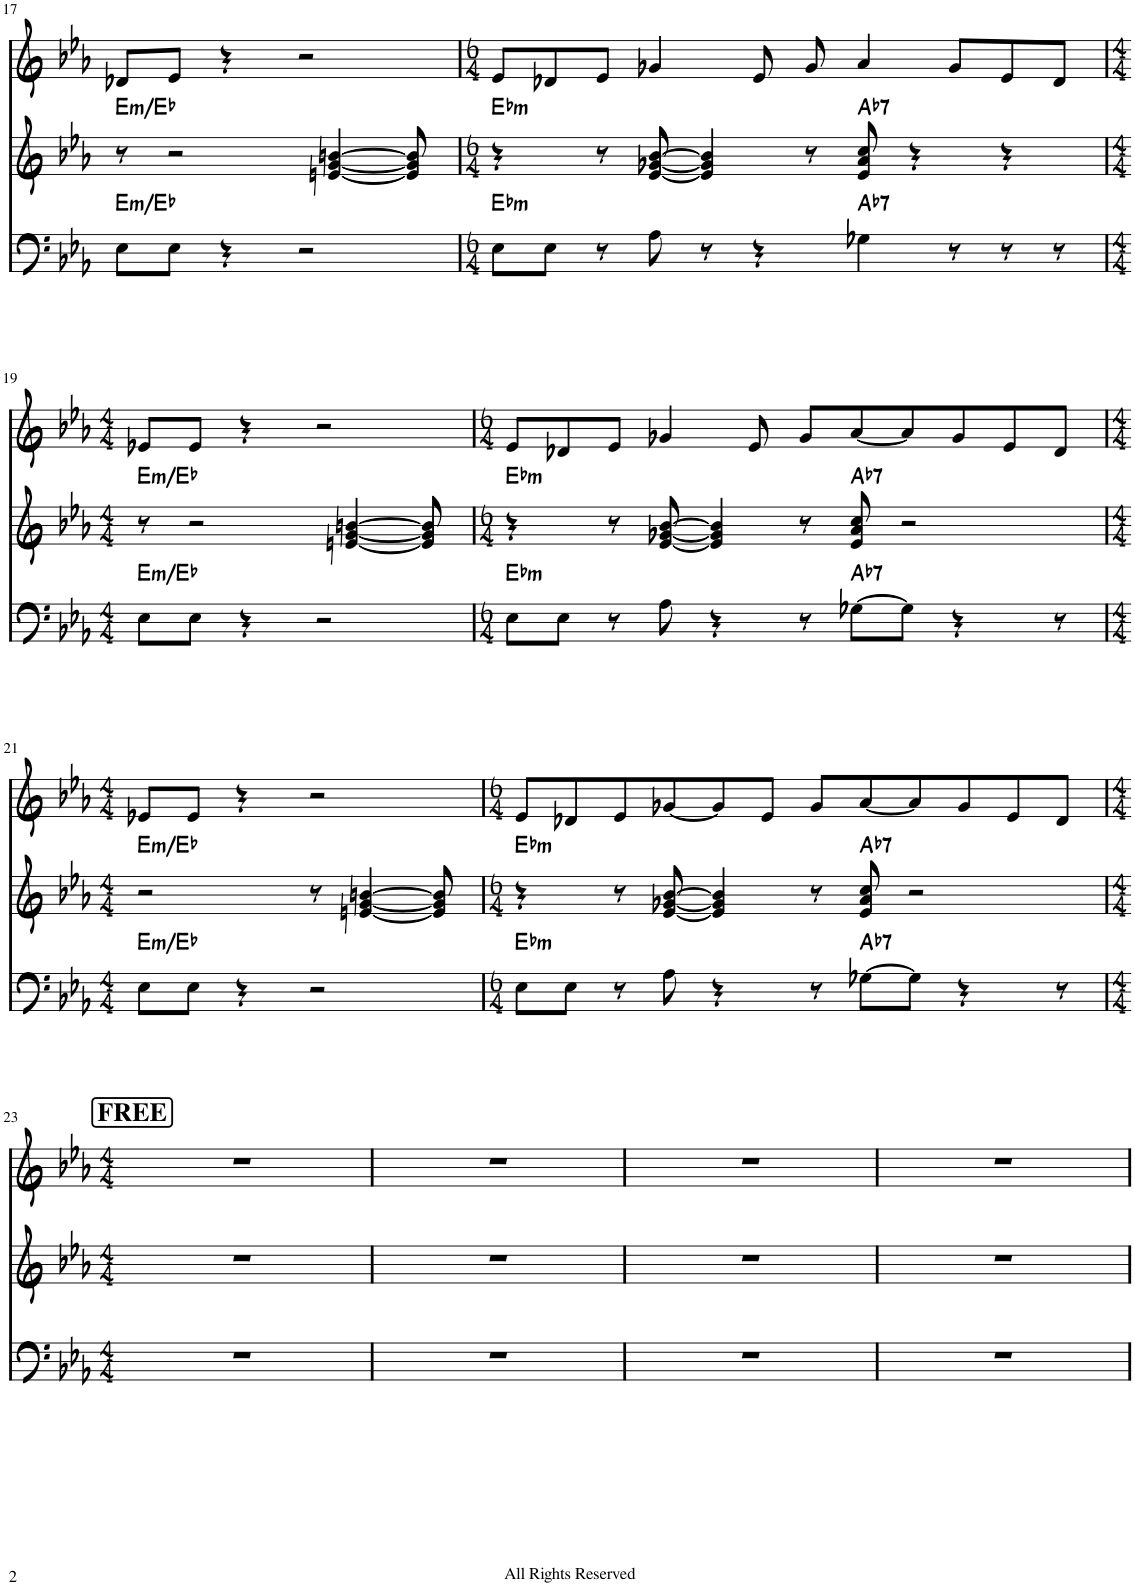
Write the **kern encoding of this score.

**kern	**harte	**kern	**harte	**kern
*part3	*part3	*part2	*part2	*part1
*staff3	*	*staff2	*	*staff1
*I"Left Hand	*	*I"Right Hand	*	*I"Staff-2
!!LO:PB:g=z
*clefF4	*	*clefG2	*	*clefG2
*	*	*	*	*Trd8c14
*k[b-e-a-]	*	*k[b-e-a-]	*	*k[b-e-a-]
*M4/4	*	*M4/4	*	*M4/4
=17	=17	=17	=17	=17
!	!LO:H:kt=m	!	!LO:H:kt=m	!
8E-\L	E:min/bb8	8r	E:min/bb8	8d-X/L
8E-\J	.	2r	.	8e-/J
4r	.	.	.	4r
2r	.	.	.	2r
.	.	[4en/ [4g/ [4bn/	.	.
.	.	8e/] 8g/] 8b/]	.	.
=18	=18	=18	=18	=18
*M6/4	*	*M6/4	*	*M6/4
!	!LO:H:kt=m	!	!LO:H:kt=m	!
8E-\L	Eb:min	4r	Eb:min	8e-/L
8E-\J	.	.	.	8d-X/
8r	.	8r	.	8e-/J
8A-\	.	[8e-/ [8g-X/ [8b-/	.	4g-X/
8r	.	4e-/] 4g-/] 4b-/]	.	.
4r	.	.	.	8e-/
.	.	8r	.	8g-/
!	!LO:H:kt=7	!	!LO:H:kt=7	!
4G-X\	Ab:7	8e-/ 8a-/ 8cc/	Ab:7	4a-/
.	.	4r	.	.
8r	.	.	.	8g-/L
8r	.	4r	.	8e-/
8r	.	.	.	8d-/J
!!LO:LB:g=z
=19	=19	=19	=19	=19
*M4/4	*	*M4/4	*	*M4/4
!	!LO:H:kt=m	!	!LO:H:kt=m	!
8E-\L	E:min/bb8	8r	E:min/bb8	8e-X/L
8E-\J	.	2r	.	8e-/J
4r	.	.	.	4r
2r	.	.	.	2r
.	.	[4en/ [4g/ [4bn/	.	.
.	.	8e/] 8g/] 8b/]	.	.
=20	=20	=20	=20	=20
*M6/4	*	*M6/4	*	*M6/4
!	!LO:H:kt=m	!	!LO:H:kt=m	!
8E-\L	Eb:min	4r	Eb:min	8e-/L
8E-\J	.	.	.	8d-X/
8r	.	8r	.	8e-/J
8A-\	.	[8e-/ [8g-X/ [8b-/	.	4g-X/
4r	.	4e-/] 4g-/] 4b-/]	.	.
.	.	.	.	8e-/
8r	.	8r	.	8g-/L
!	!LO:H:kt=7	!	!LO:H:kt=7	!
[8G-X\L	Ab:7	8e-/ 8a-/ 8cc/	Ab:7	[8a-/
8G-\J]	.	2r	.	8a-/]
4r	.	.	.	8g-/
.	.	.	.	8e-/
8r	.	.	.	8d-/J
!!LO:LB:g=z
=21	=21	=21	=21	=21
*M4/4	*	*M4/4	*	*M4/4
!	!LO:H:kt=m	!	!LO:H:kt=m	!
8E-\L	E:min/bb8	2r	E:min/bb8	8e-X/L
8E-\J	.	.	.	8e-/J
4r	.	.	.	4r
2r	.	8r	.	2r
.	.	[4en/ [4g/ [4bn/	.	.
.	.	8e/] 8g/] 8b/]	.	.
=22	=22	=22	=22	=22
*M6/4	*	*M6/4	*	*M6/4
!	!LO:H:kt=m	!	!LO:H:kt=m	!
8E-\L	Eb:min	4r	Eb:min	8e-/L
8E-\J	.	.	.	8d-X/
8r	.	8r	.	8e-/
8A-\	.	[8e-/ [8g-X/ [8b-/	.	[8g-X/
4r	.	4e-/] 4g-/] 4b-/]	.	8g-/]
.	.	.	.	8e-/J
8r	.	8r	.	8g-/L
!	!LO:H:kt=7	!	!LO:H:kt=7	!
[8G-X\L	Ab:7	8e-/ 8a-/ 8cc/	Ab:7	[8a-/
8G-\J]	.	2r	.	8a-/]
4r	.	.	.	8g-/
.	.	.	.	8e-/
8r	.	.	.	8d-/J
!!LO:LB:g=z
=23	=23	=23	=23	=23
*M4/4	*	*M4/4	*	*M4/4
!	!	!	!	!LO:TX:a:B:t=FREE
1r	.	1r	.	1r
=24	=24	=24	=24	=24
1r	.	1r	.	1r
=25	=25	=25	=25	=25
1r	.	1r	.	1r
=26	=26	=26	=26	=26
1r	.	1r	.	1r
=	=	=	=	=
*-	*-	*-	*-	*-
